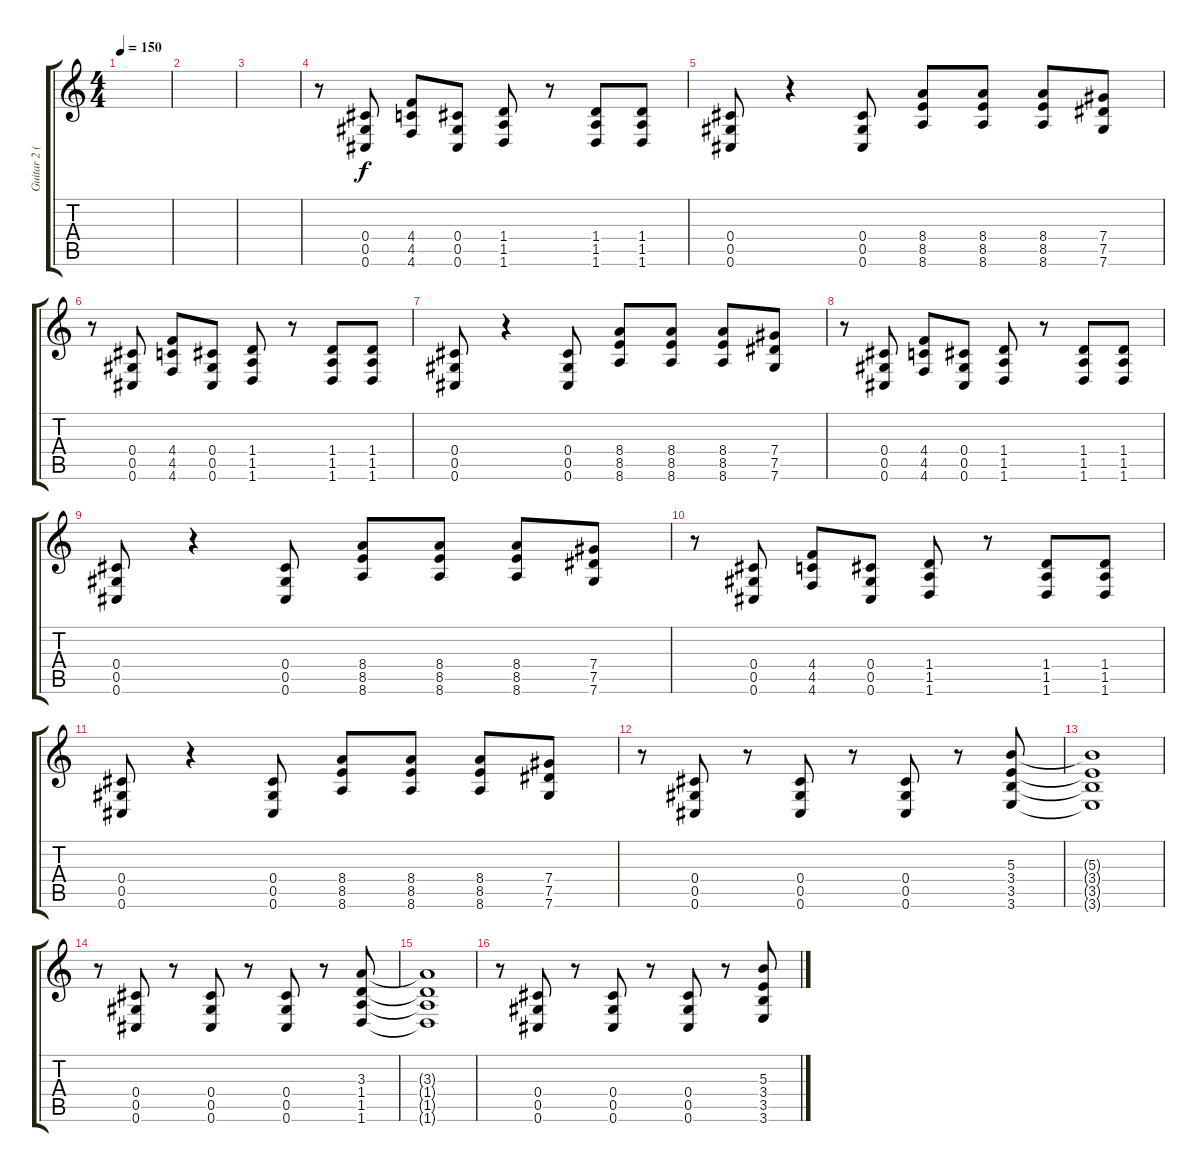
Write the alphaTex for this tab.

\track ("Guitar 2 (Brad)" "Guitar 2 (") {instrument overdrivenguitar}
\staff {score tabs}
\tuning (Eb4 Bb3 Gb3 Db3 Ab2 Db2) {hide}
\ts (4 4)
\tempo 150
\clef g2
\ks c
|
|
|
r.8 (0.4 0.5 0.6).8 (4.4 4.5 4.6).8 (0.4 0.5 0.6).8 (1.4 1.5 1.6).8 r.8 (1.4 1.5 1.6).8 (1.4 1.5 1.6).8 |
(0.4 0.5 0.6).8 r.4 (0.4 0.5 0.6).8 (8.4 8.5 8.6).8 (8.4 8.5 8.6).8 (8.4 8.5 8.6).8 (7.4 7.5 7.6).8 |
r.8 (0.4 0.5 0.6).8 (4.4 4.5 4.6).8 (0.4 0.5 0.6).8 (1.4 1.5 1.6).8 r.8 (1.4 1.5 1.6).8 (1.4 1.5 1.6).8 |
(0.4 0.5 0.6).8 r.4 (0.4 0.5 0.6).8 (8.4 8.5 8.6).8 (8.4 8.5 8.6).8 (8.4 8.5 8.6).8 (7.4 7.5 7.6).8 |
r.8 (0.4 0.5 0.6).8 (4.4 4.5 4.6).8 (0.4 0.5 0.6).8 (1.4 1.5 1.6).8 r.8 (1.4 1.5 1.6).8 (1.4 1.5 1.6).8 |
(0.4 0.5 0.6).8 r.4 (0.4 0.5 0.6).8 (8.4 8.5 8.6).8 (8.4 8.5 8.6).8 (8.4 8.5 8.6).8 (7.4 7.5 7.6).8 |
r.8 (0.4 0.5 0.6).8 (4.4 4.5 4.6).8 (0.4 0.5 0.6).8 (1.4 1.5 1.6).8 r.8 (1.4 1.5 1.6).8 (1.4 1.5 1.6).8 |
(0.4 0.5 0.6).8 r.4 (0.4 0.5 0.6).8 (8.4 8.5 8.6).8 (8.4 8.5 8.6).8 (8.4 8.5 8.6).8 (7.4 7.5 7.6).8 |
r.8 (0.4 0.5 0.6).8 r.8 (0.4 0.5 0.6).8 r.8 (0.4 0.5 0.6).8 r.8 (5.3 3.4 3.5 3.6).8 |
(5.3{t} 3.4{t} 3.5{t} 3.6{t}).1 |
r.8 (0.4 0.5 0.6).8 r.8 (0.4 0.5 0.6).8 r.8 (0.4 0.5 0.6).8 r.8 (3.3 1.4 1.5 1.6).8 |
(3.3{t} 1.4{t} 1.5{t} 1.6{t}).1 |
r.8 (0.4 0.5 0.6).8 r.8 (0.4 0.5 0.6).8 r.8 (0.4 0.5 0.6).8 r.8 (5.3 3.4 3.5 3.6).8
